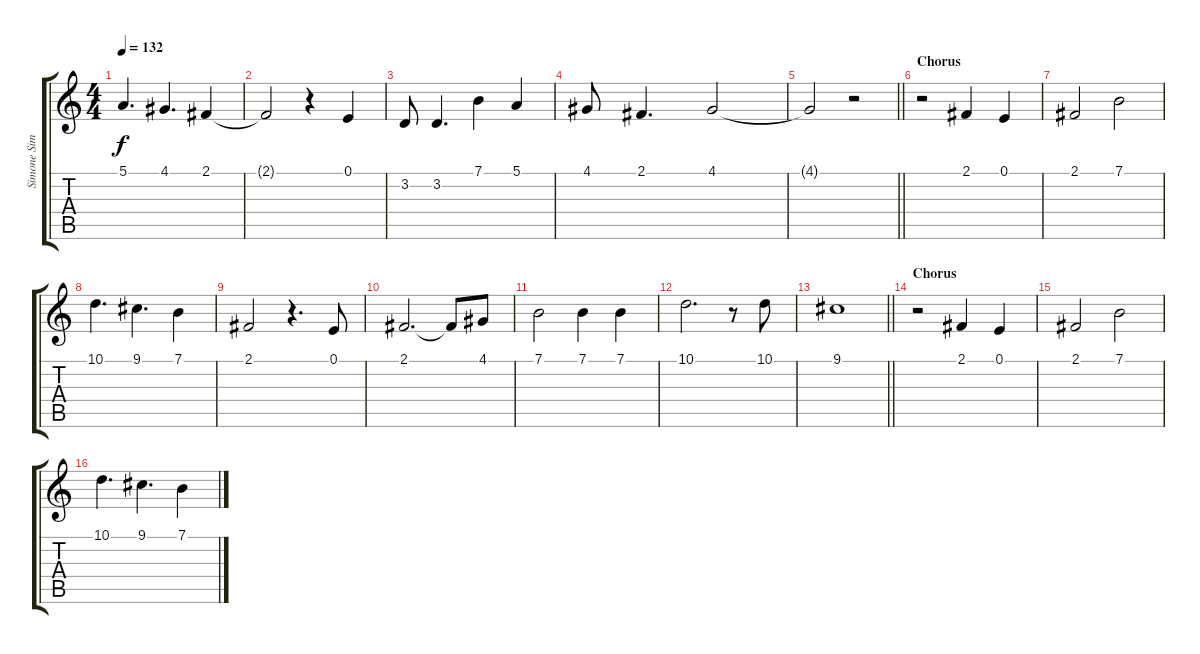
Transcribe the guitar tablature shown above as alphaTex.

\track ("Simone Simons" "Simone Sim") {instrument choiraahs}
\staff {score tabs}
\tuning (E4 B3 G3 D3 A2 E2) {hide}
\ts (4 4)
\tempo 132
\clef g2
\ks c
5.1.4{d dy f} 4.1.4{d} 2.1.4 |
2.1{t}.2 r.4 0.1.4 |
3.2.8 3.2.4{d} 7.1.4 5.1.4 |
4.1.8 2.1.4{d} 4.1.2 |
\barLineRight lightlight
4.1{t}.2 r.2 |
\section ("" "Chorus")
r.2 2.1.4 0.1.4 |
2.1.2 7.1.2 |
10.1.4{d} 9.1.4{d} 7.1.4 |
2.1.2 r.4{d} 0.1.8 |
2.1.2{d} 2.1{t}.8 4.1.8 |
7.1.2 7.1.4 7.1.4 |
10.1.2{d} r.8 10.1.8 |
\barLineRight lightlight
9.1.1 |
\section ("" "Chorus")
r.2 2.1.4 0.1.4 |
2.1.2 7.1.2 |
10.1.4{d} 9.1.4{d} 7.1.4
